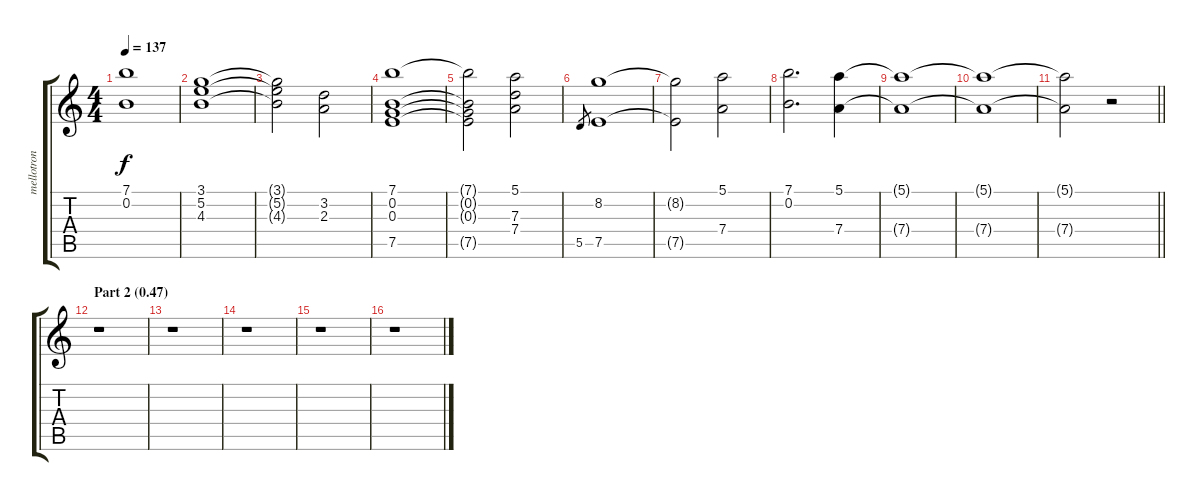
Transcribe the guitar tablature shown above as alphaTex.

\track ("mellotron" "mellotron") {instrument stringensemble1}
\staff {score tabs}
\tuning (E5 B4 G4 D4 A3 E3) {hide}
\ts (4 4)
\tempo 137
\clef g2
\ks c
(7.1{t} 0.2{t}).1{dy f} |
(3.1 5.2 4.3).1 |
(3.1{t} 5.2{t} 4.3{t}).2 (3.2 2.3).2 |
(7.1 0.2 0.3 7.5).1 |
(7.1{t} 0.2{t} 0.3{t} 7.5{t}).2 (5.1 7.3 7.4).2 |
5.5.8{gr} (8.2 7.5).1 |
(8.2{t} 7.5{t}).2 (5.1 7.4).2 |
(7.1 0.2).2{d} (5.1 7.4).4 |
(5.1{t} 7.4{t}).1 |
(5.1{t} 7.4{t}).1 |
\barLineRight lightlight
(5.1{t} 7.4{t}).2 r.2 |
\section ("" "Part 2 (0.47)")
r.1 |
r.1 |
r.1 |
r.1 |
r.1
